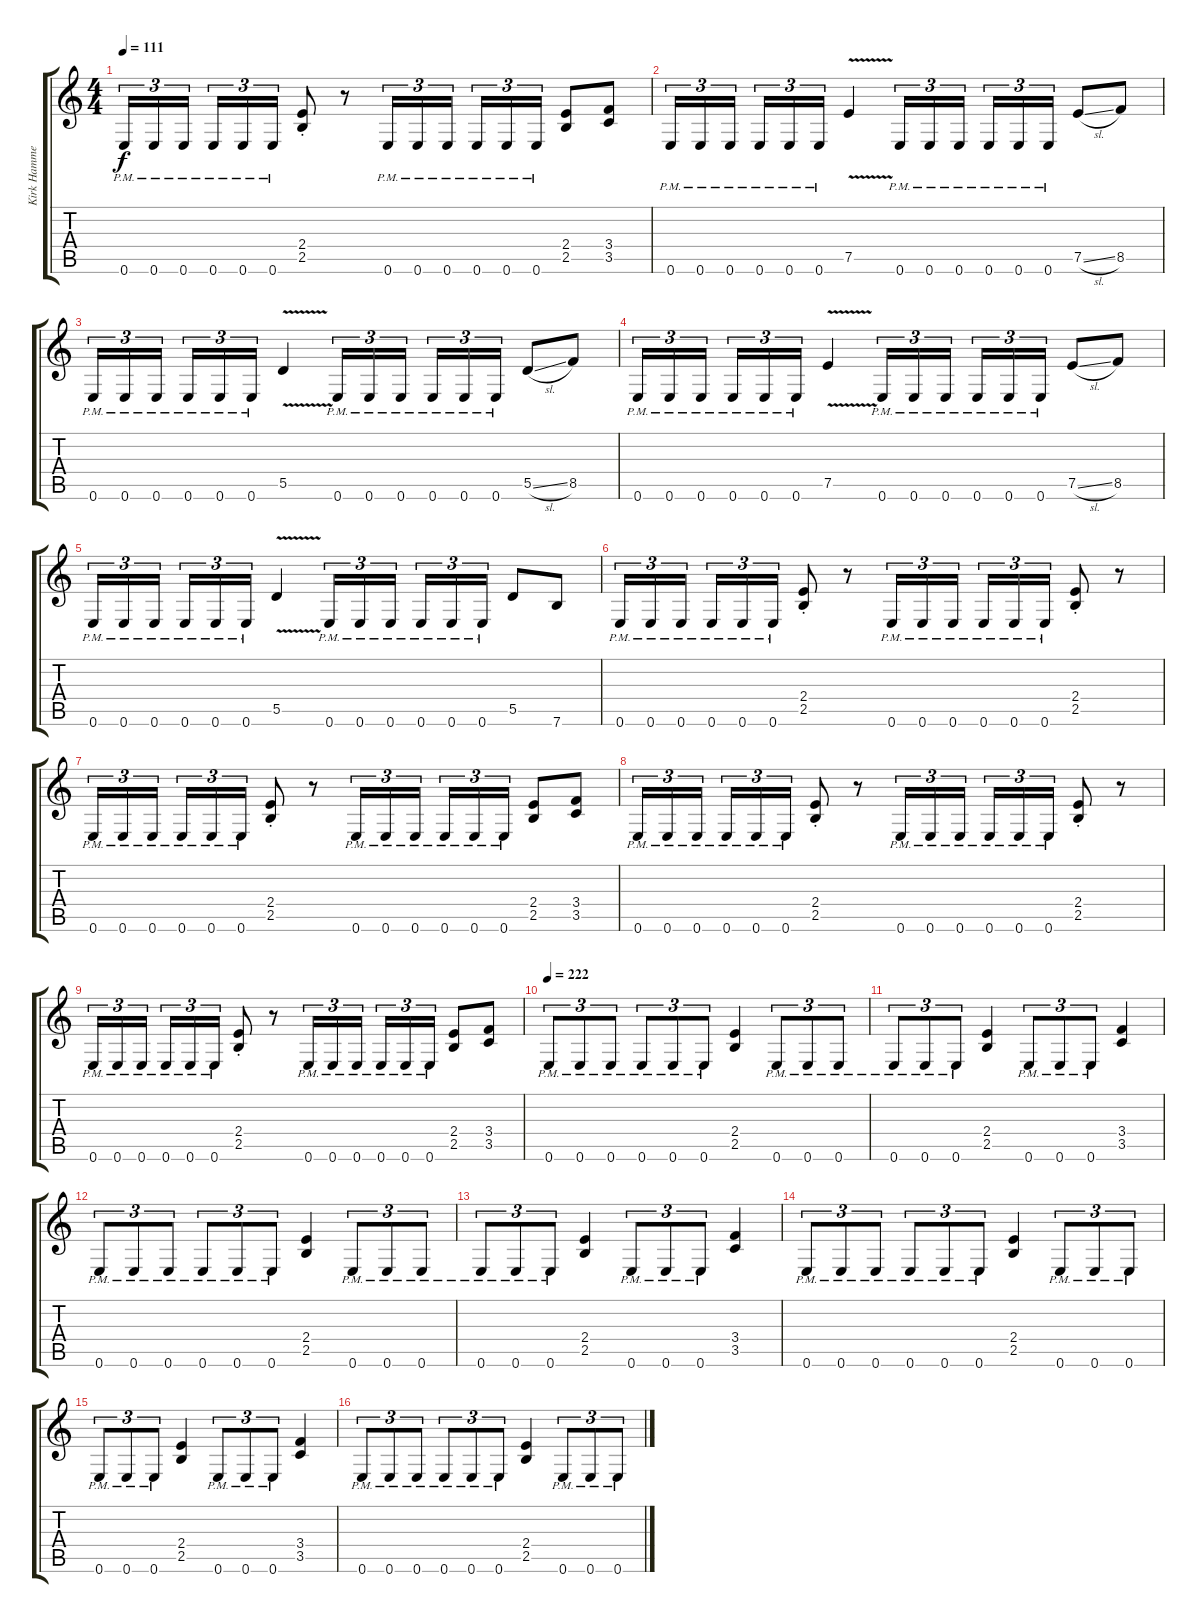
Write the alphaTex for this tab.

\track ("Kirk Hammett (Rhythm)" "Kirk Hamme") {instrument distortionguitar}
\staff {score tabs}
\tuning (E4 B3 G3 D3 A2 E2) {hide}
\ts (4 4)
\tempo 111
\clef g2
\ks c
0.6{pm}.16{tu (3 2) dy f} 0.6{pm}.16{tu (3 2)} 0.6{pm}.16{tu (3 2) beam splitsecondary} 0.6{pm}.16{tu (3 2)} 0.6{pm}.16{tu (3 2)} 0.6{pm}.16{tu (3 2)} (2.4{st} 2.5{st}).8 r.8 0.6{pm}.16{tu (3 2)} 0.6{pm}.16{tu (3 2)} 0.6{pm}.16{tu (3 2) beam splitsecondary} 0.6{pm}.16{tu (3 2)} 0.6{pm}.16{tu (3 2)} 0.6{pm}.16{tu (3 2)} (2.4 2.5).8 (3.4 3.5).8 |
0.6{pm}.16{tu (3 2)} 0.6{pm}.16{tu (3 2)} 0.6{pm}.16{tu (3 2) beam splitsecondary} 0.6{pm}.16{tu (3 2)} 0.6{pm}.16{tu (3 2)} 0.6{pm}.16{tu (3 2)} 7.5{v}.4 0.6{pm}.16{tu (3 2)} 0.6{pm}.16{tu (3 2)} 0.6{pm}.16{tu (3 2) beam splitsecondary} 0.6{pm}.16{tu (3 2)} 0.6{pm}.16{tu (3 2)} 0.6{pm}.16{tu (3 2)} 7.5{sl}.8 8.5.8 |
0.6{pm}.16{tu (3 2)} 0.6{pm}.16{tu (3 2)} 0.6{pm}.16{tu (3 2) beam splitsecondary} 0.6{pm}.16{tu (3 2)} 0.6{pm}.16{tu (3 2)} 0.6{pm}.16{tu (3 2)} 5.5{v}.4 0.6{pm}.16{tu (3 2)} 0.6{pm}.16{tu (3 2)} 0.6{pm}.16{tu (3 2) beam splitsecondary} 0.6{pm}.16{tu (3 2)} 0.6{pm}.16{tu (3 2)} 0.6{pm}.16{tu (3 2)} 5.5{sl}.8 8.5.8 |
0.6{pm}.16{tu (3 2)} 0.6{pm}.16{tu (3 2)} 0.6{pm}.16{tu (3 2) beam splitsecondary} 0.6{pm}.16{tu (3 2)} 0.6{pm}.16{tu (3 2)} 0.6{pm}.16{tu (3 2)} 7.5{v}.4 0.6{pm}.16{tu (3 2)} 0.6{pm}.16{tu (3 2)} 0.6{pm}.16{tu (3 2) beam splitsecondary} 0.6{pm}.16{tu (3 2)} 0.6{pm}.16{tu (3 2)} 0.6{pm}.16{tu (3 2)} 7.5{sl}.8 8.5.8 |
0.6{pm}.16{tu (3 2)} 0.6{pm}.16{tu (3 2)} 0.6{pm}.16{tu (3 2) beam splitsecondary} 0.6{pm}.16{tu (3 2)} 0.6{pm}.16{tu (3 2)} 0.6{pm}.16{tu (3 2)} 5.5{v}.4 0.6{pm}.16{tu (3 2)} 0.6{pm}.16{tu (3 2)} 0.6{pm}.16{tu (3 2) beam splitsecondary} 0.6{pm}.16{tu (3 2)} 0.6{pm}.16{tu (3 2)} 0.6{pm}.16{tu (3 2)} 5.5.8 7.6.8 |
0.6{pm}.16{tu (3 2)} 0.6{pm}.16{tu (3 2)} 0.6{pm}.16{tu (3 2) beam splitsecondary} 0.6{pm}.16{tu (3 2)} 0.6{pm}.16{tu (3 2)} 0.6{pm}.16{tu (3 2)} (2.4{st} 2.5{st}).8 r.8 0.6{pm}.16{tu (3 2)} 0.6{pm}.16{tu (3 2)} 0.6{pm}.16{tu (3 2) beam splitsecondary} 0.6{pm}.16{tu (3 2)} 0.6{pm}.16{tu (3 2)} 0.6{pm}.16{tu (3 2)} (2.4{st} 2.5{st}).8 r.8 |
0.6{pm}.16{tu (3 2)} 0.6{pm}.16{tu (3 2)} 0.6{pm}.16{tu (3 2) beam splitsecondary} 0.6{pm}.16{tu (3 2)} 0.6{pm}.16{tu (3 2)} 0.6{pm}.16{tu (3 2)} (2.4{st} 2.5{st}).8 r.8 0.6{pm}.16{tu (3 2)} 0.6{pm}.16{tu (3 2)} 0.6{pm}.16{tu (3 2) beam splitsecondary} 0.6{pm}.16{tu (3 2)} 0.6{pm}.16{tu (3 2)} 0.6{pm}.16{tu (3 2)} (2.4 2.5).8 (3.4 3.5).8 |
0.6{pm}.16{tu (3 2)} 0.6{pm}.16{tu (3 2)} 0.6{pm}.16{tu (3 2) beam splitsecondary} 0.6{pm}.16{tu (3 2)} 0.6{pm}.16{tu (3 2)} 0.6{pm}.16{tu (3 2)} (2.4{st} 2.5{st}).8 r.8 0.6{pm}.16{tu (3 2)} 0.6{pm}.16{tu (3 2)} 0.6{pm}.16{tu (3 2) beam splitsecondary} 0.6{pm}.16{tu (3 2)} 0.6{pm}.16{tu (3 2)} 0.6{pm}.16{tu (3 2)} (2.4{st} 2.5{st}).8 r.8 |
0.6{pm}.16{tu (3 2)} 0.6{pm}.16{tu (3 2)} 0.6{pm}.16{tu (3 2) beam splitsecondary} 0.6{pm}.16{tu (3 2)} 0.6{pm}.16{tu (3 2)} 0.6{pm}.16{tu (3 2)} (2.4{st} 2.5{st}).8 r.8 0.6{pm}.16{tu (3 2)} 0.6{pm}.16{tu (3 2)} 0.6{pm}.16{tu (3 2) beam splitsecondary} 0.6{pm}.16{tu (3 2)} 0.6{pm}.16{tu (3 2)} 0.6{pm}.16{tu (3 2)} (2.4 2.5).8 (3.4 3.5).8 |
\tempo 222
0.6{pm}.8{tu (3 2)} 0.6{pm}.8{tu (3 2)} 0.6{pm}.8{tu (3 2)} 0.6{pm}.8{tu (3 2)} 0.6{pm}.8{tu (3 2)} 0.6{pm}.8{tu (3 2)} (2.4 2.5).4 0.6{pm}.8{tu (3 2)} 0.6{pm}.8{tu (3 2)} 0.6{pm}.8{tu (3 2)} |
0.6{pm}.8{tu (3 2)} 0.6{pm}.8{tu (3 2)} 0.6{pm}.8{tu (3 2)} (2.4 2.5).4 0.6{pm}.8{tu (3 2)} 0.6{pm}.8{tu (3 2)} 0.6{pm}.8{tu (3 2)} (3.4 3.5).4 |
0.6{pm}.8{tu (3 2)} 0.6{pm}.8{tu (3 2)} 0.6{pm}.8{tu (3 2)} 0.6{pm}.8{tu (3 2)} 0.6{pm}.8{tu (3 2)} 0.6{pm}.8{tu (3 2)} (2.4 2.5).4 0.6{pm}.8{tu (3 2)} 0.6{pm}.8{tu (3 2)} 0.6{pm}.8{tu (3 2)} |
0.6{pm}.8{tu (3 2)} 0.6{pm}.8{tu (3 2)} 0.6{pm}.8{tu (3 2)} (2.4 2.5).4 0.6{pm}.8{tu (3 2)} 0.6{pm}.8{tu (3 2)} 0.6{pm}.8{tu (3 2)} (3.4 3.5).4 |
0.6{pm}.8{tu (3 2)} 0.6{pm}.8{tu (3 2)} 0.6{pm}.8{tu (3 2)} 0.6{pm}.8{tu (3 2)} 0.6{pm}.8{tu (3 2)} 0.6{pm}.8{tu (3 2)} (2.4 2.5).4 0.6{pm}.8{tu (3 2)} 0.6{pm}.8{tu (3 2)} 0.6{pm}.8{tu (3 2)} |
0.6{pm}.8{tu (3 2)} 0.6{pm}.8{tu (3 2)} 0.6{pm}.8{tu (3 2)} (2.4 2.5).4 0.6{pm}.8{tu (3 2)} 0.6{pm}.8{tu (3 2)} 0.6{pm}.8{tu (3 2)} (3.4 3.5).4 |
0.6{pm}.8{tu (3 2)} 0.6{pm}.8{tu (3 2)} 0.6{pm}.8{tu (3 2)} 0.6{pm}.8{tu (3 2)} 0.6{pm}.8{tu (3 2)} 0.6{pm}.8{tu (3 2)} (2.4 2.5).4 0.6{pm}.8{tu (3 2)} 0.6{pm}.8{tu (3 2)} 0.6{pm}.8{tu (3 2)}
